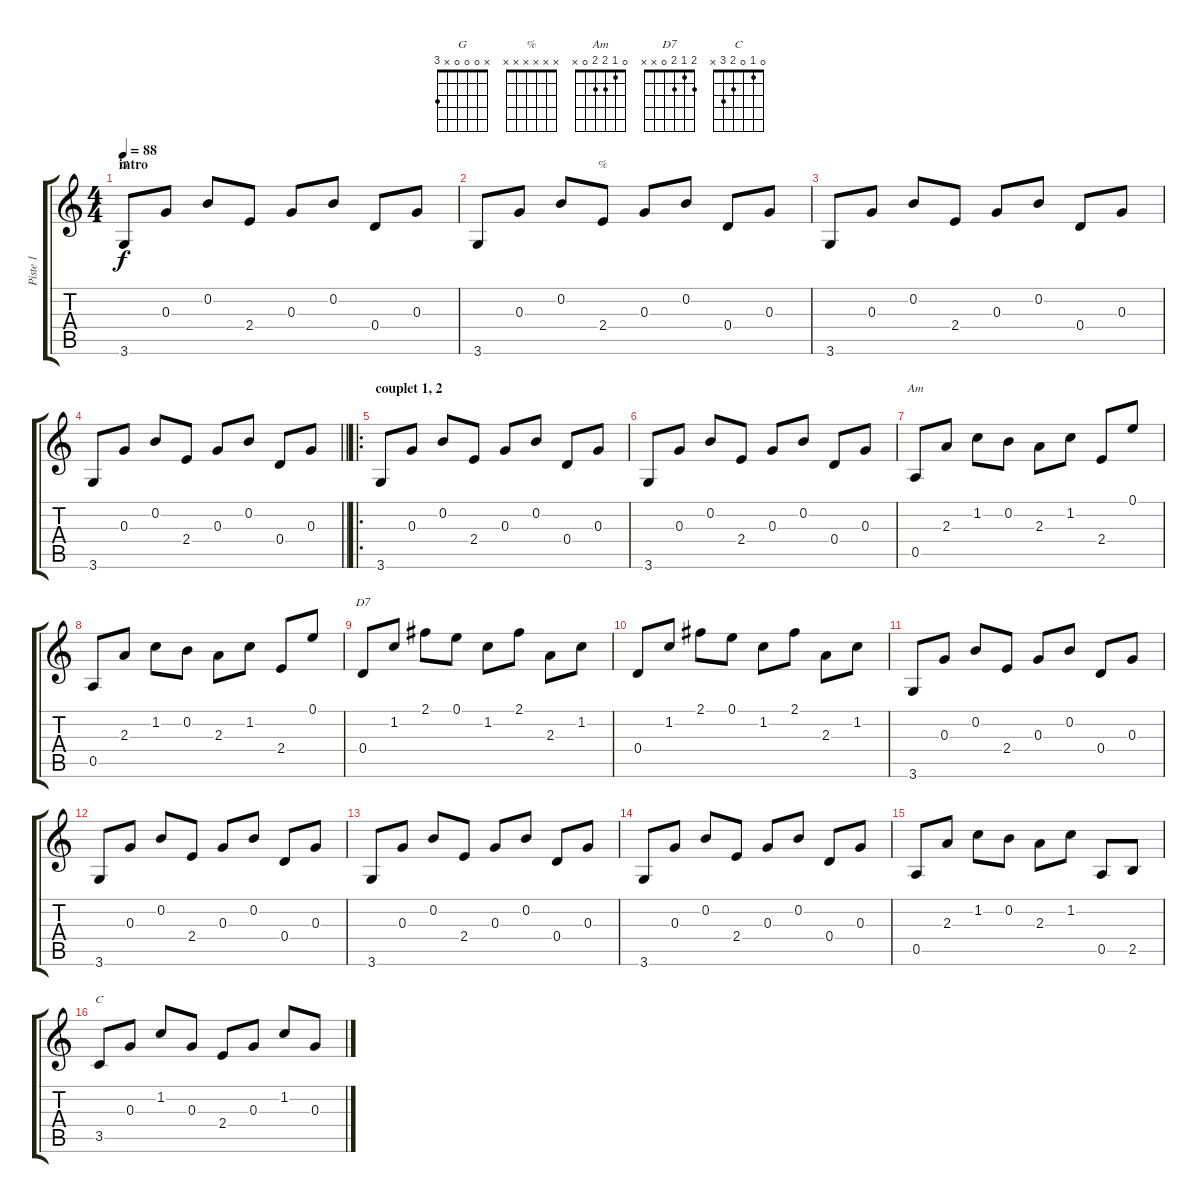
\track ("Piste 1" "Piste 1") {instrument acousticguitarsteel}
\staff {score tabs}
\tuning (E4 B3 G3 D3 A2 E2) {hide}
\chord ("G" x 0 0 0 x 3)
\chord ("%" x x x x x x)
\chord ("Am" 0 1 2 2 0 x)
\chord ("D7" 2 1 2 0 x x)
\chord ("C" 0 1 0 2 3 x)
\ts (4 4)
\section ("" "intro")
\tempo 88
\clef g2
\ks c
3.6.8{ch "G" dy f instrument acousticguitarsteel} 0.3.8 0.2.8 2.4.8 0.3.8 0.2.8 0.4.8 0.3.8 |
3.6.8 0.3.8 0.2.8 2.4.8{ch "%"} 0.3.8 0.2.8 0.4.8 0.3.8 |
3.6.8 0.3.8 0.2.8 2.4.8 0.3.8 0.2.8 0.4.8 0.3.8 |
\barLineRight lightlight
3.6.8 0.3.8 0.2.8 2.4.8 0.3.8 0.2.8 0.4.8 0.3.8 |
\ro
\section ("" "couplet 1, 2")
3.6.8 0.3.8 0.2.8 2.4.8 0.3.8 0.2.8 0.4.8 0.3.8 |
3.6.8 0.3.8 0.2.8 2.4.8 0.3.8 0.2.8 0.4.8 0.3.8 |
0.5.8{ch "Am"} 2.3.8 1.2.8 0.2.8 2.3.8 1.2.8 2.4.8 0.1.8 |
0.5.8 2.3.8 1.2.8 0.2.8 2.3.8 1.2.8 2.4.8 0.1.8 |
0.4.8{ch "D7"} 1.2.8 2.1.8 0.1.8 1.2.8 2.1.8 2.3.8 1.2.8 |
0.4.8 1.2.8 2.1.8 0.1.8 1.2.8 2.1.8 2.3.8 1.2.8 |
3.6.8 0.3.8 0.2.8 2.4.8 0.3.8 0.2.8 0.4.8 0.3.8 |
3.6.8 0.3.8 0.2.8 2.4.8 0.3.8 0.2.8 0.4.8 0.3.8 |
3.6.8 0.3.8 0.2.8 2.4.8 0.3.8 0.2.8 0.4.8 0.3.8 |
3.6.8 0.3.8 0.2.8 2.4.8 0.3.8 0.2.8 0.4.8 0.3.8 |
0.5.8 2.3.8 1.2.8 0.2.8 2.3.8 1.2.8 0.5.8 2.5.8 |
3.5.8{ch "C"} 0.3.8 1.2.8 0.3.8 2.4.8 0.3.8 1.2.8 0.3.8
